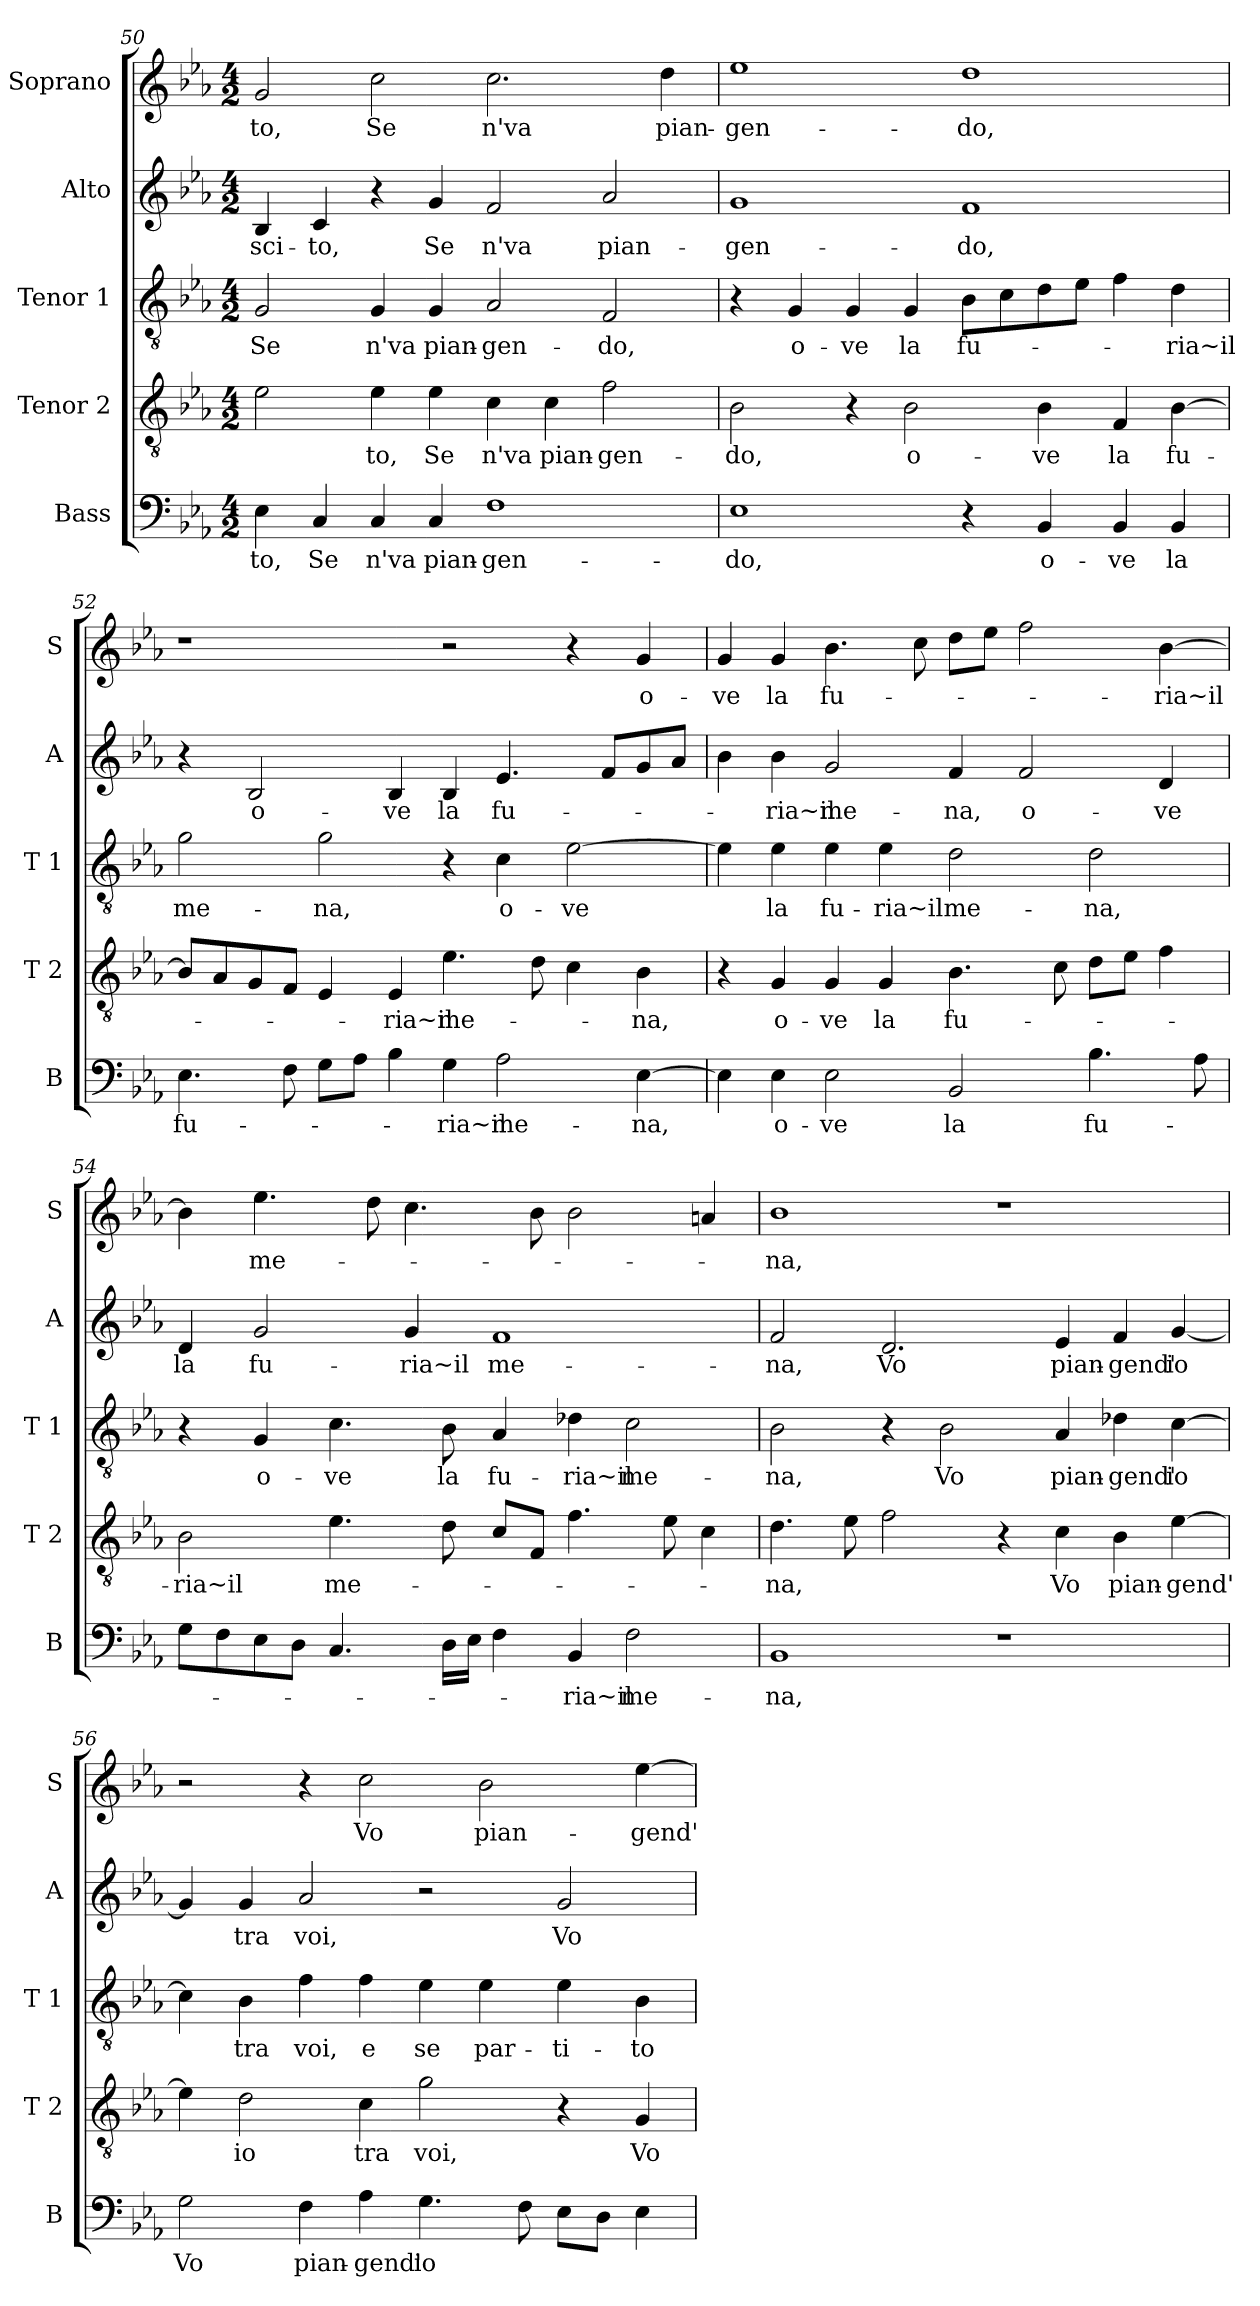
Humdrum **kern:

**kern	**text	**kern	**text	**kern	**text	**kern	**text	**kern	**text
*part5	*part5	*part4	*part4	*part3	*part3	*part2	*part2	*part1	*part1
*staff5	*staff5	*staff4	*staff4	*staff3	*staff3	*staff2	*staff2	*staff1	*staff1
*I"Bass	*	*I"Tenor 2	*	*I"Tenor 1	*	*I"Alto	*	*I"Soprano	*
*I'B	*	*I'T 2	*	*I'T 1	*	*I'A	*	*I'S	*
*clefF4	*	*clefGv2	*	*clefGv2	*	*clefG2	*	*clefG2	*
*k[b-e-a-]	*	*k[b-e-a-]	*	*k[b-e-a-]	*	*k[b-e-a-]	*	*k[b-e-a-]	*
*E-:	*	*E-:	*	*E-:	*	*E-:	*	*E-:	*
*M4/2	*	*M4/2	*	*M4/2	*	*M4/2	*	*M4/2	*
=50	=50	=50	=50	=50	=50	=50	=50	=50	=50
!	!LO:LY:b	!	!	!	!LO:LY:b	!	!LO:LY:b	!	!LO:LY:b
4E-\	-to,	2e-\	.	2G/	Se	4B-/	-sci-	2g/	-to,
!	!LO:LY:b	!	!	!	!	!	!LO:LY:b	!	!
4C/	Se	.	.	.	.	4c/	-to,	.	.
!	!LO:LY:b	!	!LO:LY:b	!	!LO:LY:b	!	!	!	!LO:LY:b
4C/	n'va	4e-\	-to,	4G/	n'va	4r	.	2cc\	Se
!	!LO:LY:b	!	!LO:LY:b	!	!LO:LY:b	!	!LO:LY:b	!	!
4C/	pian-	4e-\	Se	4G/	pian-	4g/	Se	.	.
!	!LO:LY:b	!	!LO:LY:b	!	!LO:LY:b	!	!LO:LY:b	!	!LO:LY:b
1F	-gen-	4c\	n'va	2A-/	-gen-	2f/	n'va	2.cc\	n'va
!	!	!	!LO:LY:b	!	!	!	!	!	!
.	.	4c\	pian-	.	.	.	.	.	.
!	!	!	!LO:LY:b	!	!LO:LY:b	!	!LO:LY:b	!	!
.	.	2f\	-gen-	2F/	-do,	2a-/	pian-	.	.
!	!	!	!	!	!	!	!	!	!LO:LY:b
.	.	.	.	.	.	.	.	4dd\	pian-
=51	=51	=51	=51	=51	=51	=51	=51	=51	=51
!	!LO:LY:b	!	!LO:LY:b	!	!	!	!LO:LY:b	!	!LO:LY:b
1E-	-do,	2B-\	-do,	4r	.	1g	-gen-	1ee-	-gen-
!	!	!	!	!	!LO:LY:b	!	!	!	!
.	.	.	.	4G/	o-	.	.	.	.
!	!	!	!	!	!LO:LY:b	!	!	!	!
.	.	4r	.	4G/	-ve	.	.	.	.
!	!	!	!LO:LY:b	!	!LO:LY:b	!	!	!	!
.	.	2B-\	o-	4G/	la	.	.	.	.
!	!	!	!	!	!LO:LY:b	!	!LO:LY:b	!	!LO:LY:b
4r	.	.	.	8B-\L	fu-	1f	-do,	1dd	-do,
.	.	.	.	8c\	.	.	.	.	.
!	!LO:LY:b	!	!LO:LY:b	!	!	!	!	!	!
4BB-/	o-	4B-\	-ve	8d\	.	.	.	.	.
.	.	.	.	8e-\J	.	.	.	.	.
!	!LO:LY:b	!	!LO:LY:b	!	!	!	!	!	!
4BB-/	-ve	4F/	la	4f\	.	.	.	.	.
!	!LO:LY:b	!	!LO:LY:b	!	!LO:LY:b	!	!	!	!
4BB-/	la	[4B-\	fu-	4d\	-ria~il	.	.	.	.
!!LO:PB:g=z
=52	=52	=52	=52	=52	=52	=52	=52	=52	=52
!	!LO:LY:b	!	!	!	!LO:LY:b	!	!	!	!
4.E-\	fu-	8B-/L]	.	2g\	me-	4r	.	1r	.
.	.	8A-/	.	.	.	.	.	.	.
!	!	!	!	!	!	!	!LO:LY:b	!	!
.	.	8G/	.	.	.	2B-/	o-	.	.
8F\	.	8F/J	.	.	.	.	.	.	.
!	!	!	!	!	!LO:LY:b	!	!	!	!
8G\L	.	4E-/	.	2g\	-na,	.	.	.	.
8A-\J	.	.	.	.	.	.	.	.	.
!	!	!	!LO:LY:b	!	!	!	!LO:LY:b	!	!
4B-\	.	4E-/	-ria~il	.	.	4B-/	-ve	.	.
!	!LO:LY:b	!	!LO:LY:b	!	!	!	!LO:LY:b	!	!
4G\	-ria~il	4.e-\	me-	4r	.	4B-/	la	2r	.
!	!LO:LY:b	!	!	!	!LO:LY:b	!	!LO:LY:b	!	!
2A-\	me-	.	.	4c\	o-	4.e-/	fu-	.	.
.	.	8d\	.	.	.	.	.	.	.
!	!	!	!	!	!LO:LY:b	!	!	!	!
.	.	4c\	.	[2e-\	-ve	.	.	4r	.
.	.	.	.	.	.	8f/L	.	.	.
!	!LO:LY:b	!	!LO:LY:b	!	!	!	!	!	!LO:LY:b
[4E-\	-na,	4B-\	-na,	.	.	8g/	.	4g/	o-
.	.	.	.	.	.	8a-/J	.	.	.
=53	=53	=53	=53	=53	=53	=53	=53	=53	=53
!	!	!	!	!	!	!	!	!	!LO:LY:b
4E-\]	.	4r	.	4e-\]	.	4b-\	.	4g/	-ve
!	!LO:LY:b	!	!LO:LY:b	!	!LO:LY:b	!	!LO:LY:b	!	!LO:LY:b
4E-\	o-	4G/	o-	4e-\	la	4b-\	-ria~il	4g/	la
!	!LO:LY:b	!	!LO:LY:b	!	!LO:LY:b	!	!LO:LY:b	!	!LO:LY:b
2E-\	-ve	4G/	-ve	4e-\	fu-	2g/	me-	4.b-\	fu-
!	!	!	!LO:LY:b	!	!LO:LY:b	!	!	!	!
.	.	4G/	la	4e-\	-ria~il	.	.	.	.
.	.	.	.	.	.	.	.	8cc\	.
!	!LO:LY:b	!	!LO:LY:b	!	!LO:LY:b	!	!LO:LY:b	!	!
2BB-/	la	4.B-\	fu-	2d\	me-	4f/	-na,	8dd\L	.
.	.	.	.	.	.	.	.	8ee-\J	.
!	!	!	!	!	!	!	!LO:LY:b	!	!
.	.	.	.	.	.	2f/	o-	2ff\	.
.	.	8c\	.	.	.	.	.	.	.
!	!LO:LY:b	!	!	!	!LO:LY:b	!	!	!	!
4.B-\	fu-	8d\L	.	2d\	-na,	.	.	.	.
.	.	8e-\J	.	.	.	.	.	.	.
!	!	!	!	!	!	!	!LO:LY:b	!	!LO:LY:b
.	.	4f\	.	.	.	4d/	-ve	[4b-\	-ria~il
8A-\	.	.	.	.	.	.	.	.	.
=54	=54	=54	=54	=54	=54	=54	=54	=54	=54
!	!	!	!LO:LY:b	!	!	!	!LO:LY:b	!	!
8G\L	.	2B-\	-ria~il	4r	.	4d/	la	4b-\]	.
8F\	.	.	.	.	.	.	.	.	.
!	!	!	!	!	!LO:LY:b	!	!LO:LY:b	!	!LO:LY:b
8E-\	.	.	.	4G/	o-	2g/	fu-	4.ee-\	me-
8D\J	.	.	.	.	.	.	.	.	.
!	!	!	!LO:LY:b	!	!LO:LY:b	!	!	!	!
4.C/	.	4.e-\	me-	4.c\	-ve	.	.	.	.
.	.	.	.	.	.	.	.	8dd\	.
!	!	!	!	!	!	!	!LO:LY:b	!	!
.	.	.	.	.	.	4g/	-ria~il	4.cc\	.
!	!	!	!	!	!LO:LY:b	!	!	!	!
16D\LL	.	8d\	.	8B-\	la	.	.	.	.
16E-\JJ	.	.	.	.	.	.	.	.	.
!	!	!	!	!	!LO:LY:b	!	!LO:LY:b	!	!
4F\	.	8c/L	.	4A-/	fu-	1f	me-	.	.
.	.	8F/J	.	.	.	.	.	8b-\	.
!	!LO:LY:b	!	!	!	!LO:LY:b	!	!	!	!
4BB-/	-ria~il	4.f\	.	4d-X\	-ria~il	.	.	2b-\	.
!	!LO:LY:b	!	!	!	!LO:LY:b	!	!	!	!
2F\	me-	.	.	2c\	me-	.	.	.	.
.	.	8e-\	.	.	.	.	.	.	.
.	.	4c\	.	.	.	.	.	4an/	.
!!LO:LB:g=z
=55	=55	=55	=55	=55	=55	=55	=55	=55	=55
!	!LO:LY:b	!	!LO:LY:b	!	!LO:LY:b	!	!LO:LY:b	!	!LO:LY:b
1BB-	-na,	4.d\	-na,	2B-\	-na,	2f/	-na,	1b-	-na,
.	.	8e-\	.	.	.	.	.	.	.
!	!	!	!	!	!	!	!LO:LY:b	!	!
.	.	2f\	.	4r	.	2.d/	Vo	.	.
!	!	!	!	!	!LO:LY:b	!	!	!	!
.	.	.	.	2B-\	Vo	.	.	.	.
1r	.	4r	.	.	.	.	.	1r	.
!	!	!	!LO:LY:b	!	!LO:LY:b	!	!LO:LY:b	!	!
.	.	4c\	Vo	4A-/	pian-	4e-/	pian-	.	.
!	!	!	!LO:LY:b	!	!LO:LY:b	!	!LO:LY:b	!	!
.	.	4B-\	pian-	4d-X\	-gend'	4f/	-gend'	.	.
!	!	!	!LO:LY:b	!	!LO:LY:b	!	!LO:LY:b	!	!
.	.	[4e-\	-gend'	[4c\	io	[4g/	io	.	.
=56	=56	=56	=56	=56	=56	=56	=56	=56	=56
!	!LO:LY:b	!	!	!	!	!	!	!	!
2G\	Vo	4e-\]	.	4c\]	.	4g/]	.	2r	.
!	!	!	!LO:LY:b	!	!LO:LY:b	!	!LO:LY:b	!	!
.	.	2d\	io	4B-\	tra	4g/	tra	.	.
!	!LO:LY:b	!	!	!	!LO:LY:b	!	!LO:LY:b	!	!
4F\	pian-	.	.	4f\	voi,	2a-/	voi,	4r	.
!	!LO:LY:b	!	!LO:LY:b	!	!LO:LY:b	!	!	!	!LO:LY:b
4A-\	-gend'	4c\	tra	4f\	e	.	.	2cc\	Vo
!	!LO:LY:b	!	!LO:LY:b	!	!LO:LY:b	!	!	!	!
4.G\	io	2g\	voi,	4e-\	se	2r	.	.	.
!	!	!	!	!	!LO:LY:b	!	!	!	!LO:LY:b
.	.	.	.	4e-\	par-	.	.	2b-\	pian-
8F\	.	.	.	.	.	.	.	.	.
!	!	!	!	!	!LO:LY:b	!	!LO:LY:b	!	!
8E-\L	.	4r	.	4e-\	-ti-	2g/	Vo	.	.
8D\J	.	.	.	.	.	.	.	.	.
!	!	!	!LO:LY:b	!	!LO:LY:b	!	!	!	!LO:LY:b
4E-\	.	4G/	Vo	4B-\	-to	.	.	[4ee-\	-gend'
=	=	=	=	=	=	=	=	=	=
*-	*-	*-	*-	*-	*-	*-	*-	*-	*-
